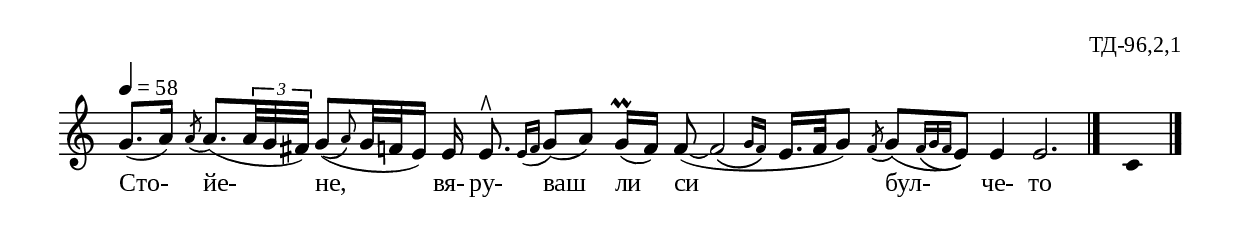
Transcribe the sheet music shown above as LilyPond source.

%{
TD_096_2_01
%}

\include "td-preamble.ly"

\score {
\relative c'' {
\tempo 4 = 58
%\time 5/16
\cadenzaOn
g8.[( a16]) \acciaccatura a8 a8.[( \times 2/3 { a32 g fis]) }
\afterGrace g8[(\( { a\) } g32 f e16]) e e8.\noBeam^\rtoe 
\acciaccatura { e16[ f] } g8[( a])
\bar ""
g16\prall[( f]) f8(~ \afterGrace f2\( { g16[ f]\) } e16.[ f32 g8])
\acciaccatura f8 g[( \grace { f16[\( g f] } e8]\)) e4 e2.
 \bar "|." 
s4 \fixB c
 \bar "|."  
}
\addlyrics { Сто- йе- не, вя- ру- ваш ли си бул- че- то }
%
\layout {
     \context { 
	    \Staff \remove "Time_signature_engraver" } 
  indent = #0
  line-width = 190\mm
  ragged-right=##f
}
%
\midi { 
	\context {
		\Score
		tempoWholesPerMinute = #(ly:make-moment 58 4)
		}
	}
}
%
\header{
  opus = "ТД-96,2,1"
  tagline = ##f
}


